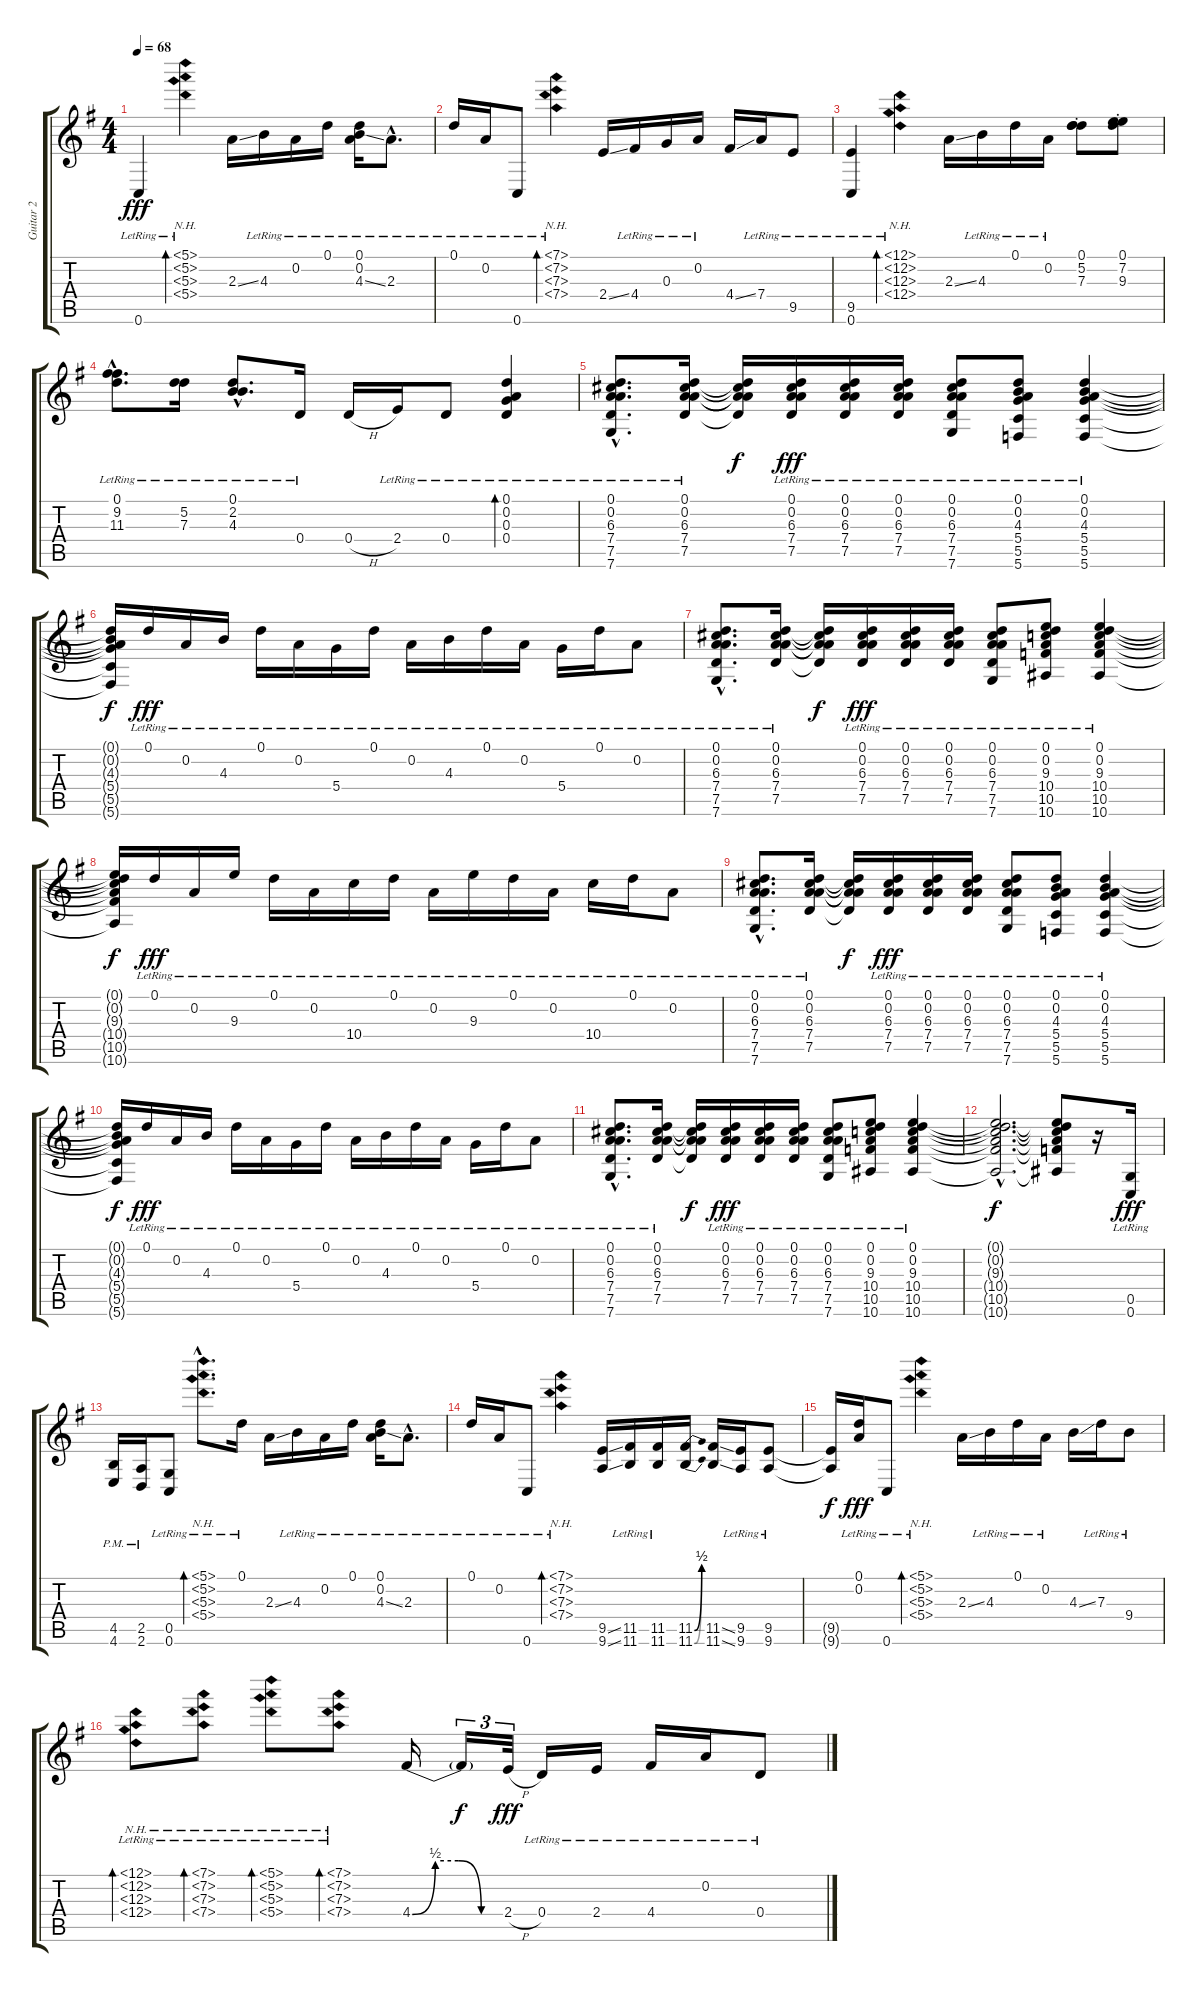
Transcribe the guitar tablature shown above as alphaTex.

\track ("Guitar 2" "Guitar 2") {instrument acousticguitarnylon}
\staff {score tabs}
\tuning (D4 A3 G3 D3 G2 C2) {hide}
\ts (4 4)
\tempo 68
\clef g2
\ks g
0.6{lr}.4{dy fff} (5.1{nh lr} 5.2{nh lr} 5.3{nh lr} 5.4{nh lr}).4{bd 240} 2.3{ss}.16 4.3{lr}.16 0.2{lr}.16 0.1{lr}.16 (0.1{lr} 0.2{lr} 4.3{ss}).16 2.3{hac lr}.8{d} |
0.1{lr}.16 0.2{lr}.16 0.6{lr}.8 (7.1{nh lr} 7.2{nh lr} 7.3{nh lr} 7.4{nh lr}).4{bd 240} 2.4{ss}.16 4.4{lr}.16 0.3{lr}.16 0.2{lr}.16 4.4{ss}.16 7.4{lr}.16 9.5{lr}.8 |
(9.5{lr} 0.6{lr}).4 (12.1{nh lr} 12.2{nh lr} 12.3{nh lr} 12.4{nh lr}).4{bd 240} 2.3{ss}.16 4.3{lr}.16 0.1{lr}.16 0.2{lr}.16 (0.1{st} 5.2{st} 7.3{st}).8 (0.1{st} 7.2{st} 9.3{st}).8 |
(0.1{hac lr} 9.2{hac lr} 11.3{hac lr}).8{d} (5.2{lr} 7.3{lr}).16 (0.1{hac lr} 2.2{hac lr} 4.3{hac lr}).8{d} 0.4{lr}.16 0.4{h}.16 2.4{lr}.16 0.4{lr}.8 (0.1{lr} 0.2{lr} 0.3{lr} 0.4{lr}).4{bd 240} |
(0.1{hac lr} 0.2{hac lr} 6.3{hac lr} 7.4{hac lr} 7.5{hac lr} 7.6{hac lr}).8{d} (0.1{lr} 0.2{lr} 6.3{lr} 7.4{lr} 7.5{lr}).16 (0.1{t} 0.2{t} 6.3{t} 7.4{t} 7.5{t}).16{dy f} (0.1{lr} 0.2{lr} 6.3{lr} 7.4{lr} 7.5{lr}).16{dy fff} (0.1{lr} 0.2{lr} 6.3{lr} 7.4{lr} 7.5{lr}).16 (0.1{lr} 0.2{lr} 6.3{lr} 7.4{lr} 7.5{lr}).16 (0.1{lr} 0.2{lr} 6.3{lr} 7.4{lr} 7.5{lr} 7.6{lr}).8 (0.1{lr} 0.2{lr} 4.3{lr} 5.4{lr} 5.5{lr} 5.6{lr}).8 (0.1{lr} 0.2{lr} 4.3{lr} 5.4{lr} 5.5{lr} 5.6{lr}).4 |
(0.1{t} 0.2{t} 4.3{t} 5.4{t} 5.5{t} 5.6{t}).16{dy f} 0.1{lr}.16{dy fff} 0.2{lr}.16 4.3{lr}.16 0.1{lr}.16 0.2{lr}.16 5.4{lr}.16 0.1{lr}.16 0.2{lr}.16 4.3{lr}.16 0.1{lr}.16 0.2{lr}.16 5.4{lr}.16 0.1{lr}.16 0.2{lr}.8 |
(0.1{hac lr} 0.2{hac lr} 6.3{hac lr} 7.4{hac lr} 7.5{hac lr} 7.6{hac lr}).8{d} (0.1{lr} 0.2{lr} 6.3{lr} 7.4{lr} 7.5{lr}).16 (0.1{t} 0.2{t} 6.3{t} 7.4{t} 7.5{t}).16{dy f} (0.1{lr} 0.2{lr} 6.3{lr} 7.4{lr} 7.5{lr}).16{dy fff} (0.1{lr} 0.2{lr} 6.3{lr} 7.4{lr} 7.5{lr}).16 (0.1{lr} 0.2{lr} 6.3{lr} 7.4{lr} 7.5{lr}).16 (0.1{lr} 0.2{lr} 6.3{lr} 7.4{lr} 7.5{lr} 7.6{lr}).8 (0.1{lr} 0.2{lr} 9.3{lr} 10.4{lr} 10.5{lr} 10.6{lr}).8 (0.1{lr} 0.2{lr} 9.3{lr} 10.4{lr} 10.5{lr} 10.6{lr}).4 |
(0.1{t} 0.2{t} 9.3{t} 10.4{t} 10.5{t} 10.6{t}).16{dy f} 0.1{lr}.16{dy fff} 0.2{lr}.16 9.3{lr}.16 0.1{lr}.16 0.2{lr}.16 10.4{lr}.16 0.1{lr}.16 0.2{lr}.16 9.3{lr}.16 0.1{lr}.16 0.2{lr}.16 10.4{lr}.16 0.1{lr}.16 0.2{lr}.8 |
(0.1{hac lr} 0.2{hac lr} 6.3{hac lr} 7.4{hac lr} 7.5{hac lr} 7.6{hac lr}).8{d} (0.1{lr} 0.2{lr} 6.3{lr} 7.4{lr} 7.5{lr}).16 (0.1{t} 0.2{t} 6.3{t} 7.4{t} 7.5{t}).16{dy f} (0.1{lr} 0.2{lr} 6.3{lr} 7.4{lr} 7.5{lr}).16{dy fff} (0.1{lr} 0.2{lr} 6.3{lr} 7.4{lr} 7.5{lr}).16 (0.1{lr} 0.2{lr} 6.3{lr} 7.4{lr} 7.5{lr}).16 (0.1{lr} 0.2{lr} 6.3{lr} 7.4{lr} 7.5{lr} 7.6{lr}).8 (0.1{lr} 0.2{lr} 4.3{lr} 5.4{lr} 5.5{lr} 5.6{lr}).8 (0.1{lr} 0.2{lr} 4.3{lr} 5.4{lr} 5.5{lr} 5.6{lr}).4 |
(0.1{t} 0.2{t} 4.3{t} 5.4{t} 5.5{t} 5.6{t}).16{dy f} 0.1{lr}.16{dy fff} 0.2{lr}.16 4.3{lr}.16 0.1{lr}.16 0.2{lr}.16 5.4{lr}.16 0.1{lr}.16 0.2{lr}.16 4.3{lr}.16 0.1{lr}.16 0.2{lr}.16 5.4{lr}.16 0.1{lr}.16 0.2{lr}.8 |
(0.1{hac lr} 0.2{hac lr} 6.3{hac lr} 7.4{hac lr} 7.5{hac lr} 7.6{hac lr}).8{d} (0.1{lr} 0.2{lr} 6.3{lr} 7.4{lr} 7.5{lr}).16 (0.1{t} 0.2{t} 6.3{t} 7.4{t} 7.5{t}).16{dy f} (0.1{lr} 0.2{lr} 6.3{lr} 7.4{lr} 7.5{lr}).16{dy fff} (0.1{lr} 0.2{lr} 6.3{lr} 7.4{lr} 7.5{lr}).16 (0.1{lr} 0.2{lr} 6.3{lr} 7.4{lr} 7.5{lr}).16 (0.1{lr} 0.2{lr} 6.3{lr} 7.4{lr} 7.5{lr} 7.6{lr}).8 (0.1{lr} 0.2{lr} 9.3{lr} 10.4{lr} 10.5{lr} 10.6{lr}).8 (0.1{lr} 0.2{lr} 9.3{lr} 10.4{lr} 10.5{lr} 10.6{lr}).4 |
(0.1{hac t} 0.2{hac t} 9.3{hac t} 10.4{hac t} 10.5{hac t} 10.6{hac t}).2{d dy f} (0.1{t} 0.2{t} 9.3{t} 10.4{t} 10.5{t} 10.6{t}).8 r.16 (0.5{lr} 0.6{lr}).16{dy fff} |
(4.5{pm} 4.6{pm}).16 (2.5{pm} 2.6{pm}).16 (0.5{lr} 0.6{lr}).8 (5.1{nh hac lr} 5.2{nh hac lr} 5.3{nh hac lr} 5.4{nh hac lr}).8{d bd 240} 0.1{lr}.16 2.3{ss}.16 4.3{lr}.16 0.2{lr}.16 0.1{lr}.16 (0.1{lr} 0.2{lr} 4.3{ss}).16 2.3{hac lr}.8{d} |
0.1{lr}.16 0.2{lr}.16 0.6{lr}.8 (7.1{nh lr} 7.2{nh lr} 7.3{nh lr} 7.4{nh lr}).4{bd 240} (9.5{ss} 9.6{ss}).16 (11.5{lr} 11.6{lr}).16 (11.5{lr} 11.6{lr}).16 (11.5{be (bend 0 0 60 2)} 11.6{be (bend 0 0 60 2)}).16 (11.5{ss} 11.6{ss}).16 (9.5{lr} 9.6{lr}).16 (9.5{lr} 9.6{lr}).8 |
(9.5{t} 9.6{t}).16{dy f} (0.1{lr} 0.2{lr}).16{dy fff} 0.6{lr}.8 (5.1{nh lr} 5.2{nh lr} 5.3{nh lr} 5.4{nh lr}).4{bd 240} 2.3{ss}.16 4.3{lr}.16 0.1{lr}.16 0.2{lr}.16 4.3{ss}.16 7.3{lr}.16 9.4{lr}.8 |
(12.1{nh lr} 12.2{nh lr} 12.3{nh lr} 12.4{nh lr}).8{bd 240} (7.1{nh lr} 7.2{nh lr} 7.3{nh lr} 7.4{nh lr}).8{bd 240} (5.1{nh lr} 5.2{nh lr} 5.3{nh lr} 5.4{nh lr}).8{bd 240} (7.1{nh lr} 7.2{nh lr} 7.3{nh lr} 7.4{nh lr}).8{bd 240} 4.4{be (custom 0 0 15 2 30 2 45 0 60 0)}.16 4.4{t}.16{tu (3 2) dy f} 2.4{h}.32{tu (3 2) dy fff} 0.4{lr}.16 2.4{lr}.16 4.4{lr}.16 0.2{lr}.16 0.4{lr}.8
